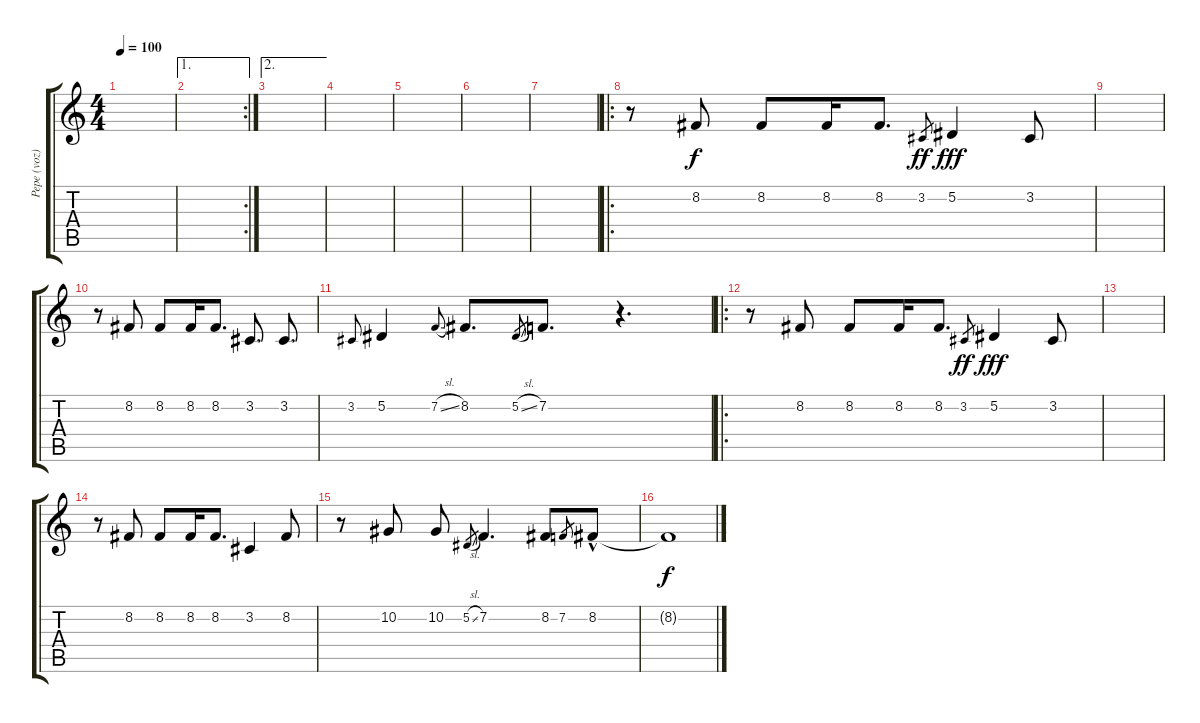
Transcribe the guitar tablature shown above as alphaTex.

\track ("Pepe (voz)" "Pepe (voz)") {instrument lead1square}
\staff {score tabs}
\tuning (Eb4 Bb3 Gb3 Db3 Ab2 Eb2) {hide}
\ts (4 4)
\tempo 100
\clef g2
\ks c
|
\ae 1
\rc 2
|
\ae 2
|
|
|
|
|
\ro
r.8 8.2.8 8.2.8 8.2.16 8.2.8{d} 3.2.8{gr dy ff} 5.2.4{dy fff} 3.2.8 |
|
r.8 8.2.8 8.2.8 8.2.16 8.2.8{d} 3.2.8{d} 3.2.8{d} |
3.2.8{gr onbeat} 5.2.4 7.2{sl}.8{gr onbeat} 8.2.8{d} 5.2{sl}.8{gr} 7.2.8{d} r.4{d} |
\ro
r.8{volume 16} 8.2.8 8.2.8 8.2.16 8.2.8{d} 3.2.8{gr dy ff} 5.2.4{dy fff} 3.2.8 |
|
r.8 8.2.8 8.2.8 8.2.16 8.2.8{d} 3.2.4 8.2.8 |
r.8 10.2.8 10.2.8 5.2{sl}.8{gr} 7.2.4{d} 8.2.8 7.2.8{gr} 8.2{hac}.8 |
8.2{t}.1{dy f}
